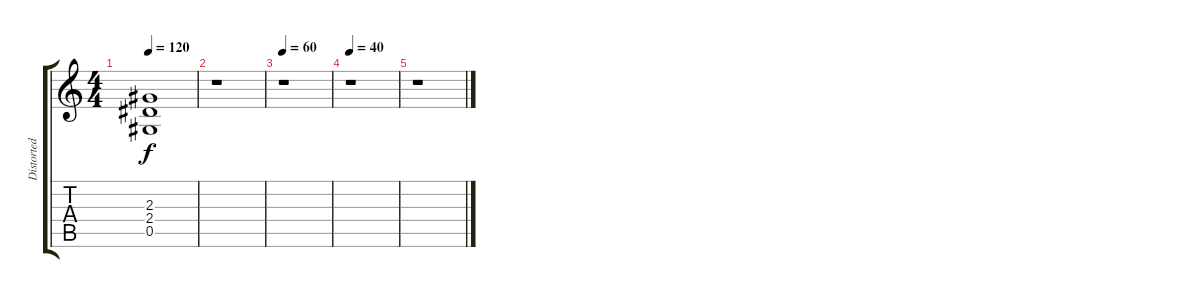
\track ("Distorted Guitar" "Distorted ") {instrument distortionguitar}
\staff {score tabs}
\tuning (Eb4 Bb3 Gb3 Db3 Ab2 Eb2) {hide}
\ts (4 4)
\tempo 120
\clef g2
\ks c
(2.3{t} 2.4{t} 0.5{t}).1{dy f} |
r.1 |
\tempo 60
r.1 |
\tempo 40
r.1 |
r.1
